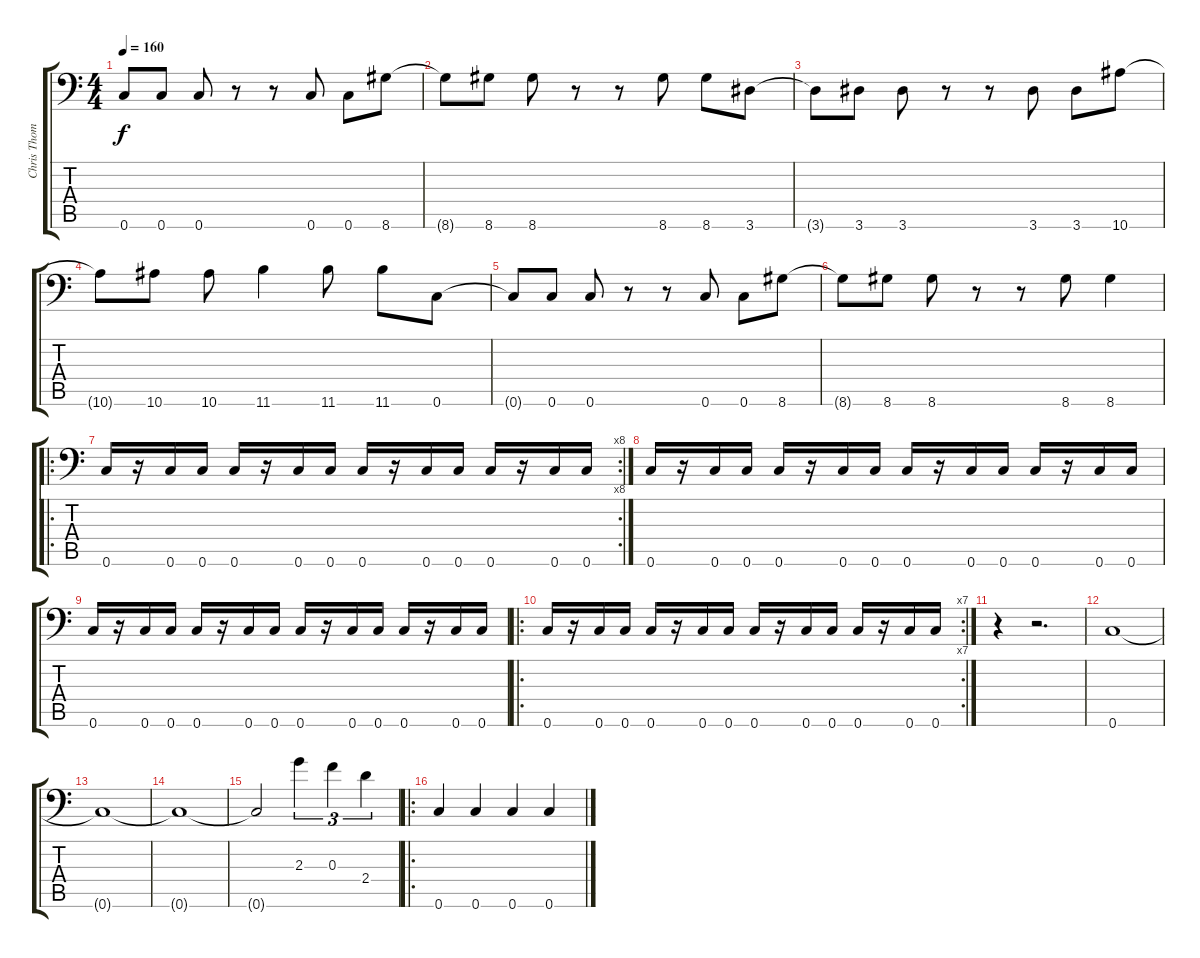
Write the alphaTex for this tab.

\track ("Chris Thompson" "Chris Thom") {instrument electricbasspick}
\staff {score tabs}
\tuning (D4 A3 F3 C3 G2 C2) {hide}
\ts (4 4)
\tempo 160
\clef f4
\ks c
0.6{t}.8{dy f} 0.6.8 0.6.8 r.8 r.8 0.6.8 0.6.8 8.6.8 |
8.6{t}.8 8.6.8 8.6.8 r.8 r.8 8.6.8 8.6.8 3.6.8 |
3.6{t}.8 3.6.8 3.6.8 r.8 r.8 3.6.8 3.6.8 10.6.8 |
10.6{t}.8 10.6.8 10.6.8 11.6.4 11.6.8 11.6.8 0.6.8 |
0.6{t}.8 0.6.8 0.6.8 r.8 r.8 0.6.8 0.6.8 8.6.8 |
8.6{t}.8 8.6.8 8.6.8 r.8 r.8 8.6.8 8.6.4 |
\ro
\rc 8
0.6.16 r.16 0.6.16 0.6.16 0.6.16 r.16 0.6.16 0.6.16 0.6.16 r.16 0.6.16 0.6.16 0.6.16 r.16 0.6.16 0.6.16 |
0.6.16 r.16 0.6.16 0.6.16 0.6.16 r.16 0.6.16 0.6.16 0.6.16 r.16 0.6.16 0.6.16 0.6.16 r.16 0.6.16 0.6.16 |
0.6.16 r.16 0.6.16 0.6.16 0.6.16 r.16 0.6.16 0.6.16 0.6.16 r.16 0.6.16 0.6.16 0.6.16 r.16 0.6.16 0.6.16 |
\ro
\rc 7
0.6.16 r.16 0.6.16 0.6.16 0.6.16 r.16 0.6.16 0.6.16 0.6.16 r.16 0.6.16 0.6.16 0.6.16 r.16 0.6.16 0.6.16 |
r.4 r.2{d} |
0.6.1 |
0.6{t}.1 |
0.6{t}.1 |
0.6{t}.2 2.3.4{tu (3 2)} 0.3.4{tu (3 2)} 2.4.4{tu (3 2)} |
\ro
0.6.4 0.6.4 0.6.4 0.6.4
